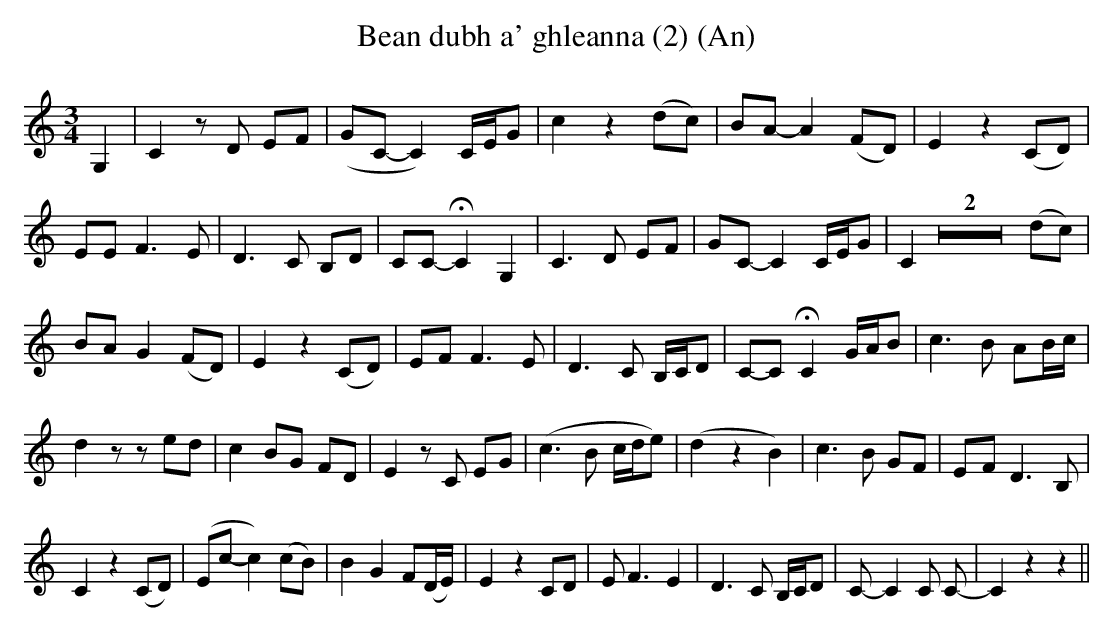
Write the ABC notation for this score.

X:1
T:Bean dubh a' ghleanna (2) (An)
M:3/4
L:1/8
K:C
G,2|C2 zD EF|(GC- C2) C/E/G|c2 z2 (dc)|BA- A2 (FD)|E2 z2 (CD)|
EE F3E|D3-C B,D|CC- !fermata!C2 G,2|C3 D EF|GC- C2 C/E/G|C2 Z2 (dc)|
BA- G2 (FD)|E2 z2 (CD)|EF F3E|D3-C B,/C/D|C-C !fermata!C2 G/A/B|c3 B AB/c/|
d2 z z ed|c2 BG FD|E2 zC EG|(c3 B c/d/e)|(d2 z2B2)|c3 B GF|E-F D3 B,|
C2z2 (CD)|(Ec-c2) (cB)|B2 G2 F(D/E/)|E2z2 CD|EF3 E2|D3 C B,/C/D|C-C2 C C-|C2z2z2||
